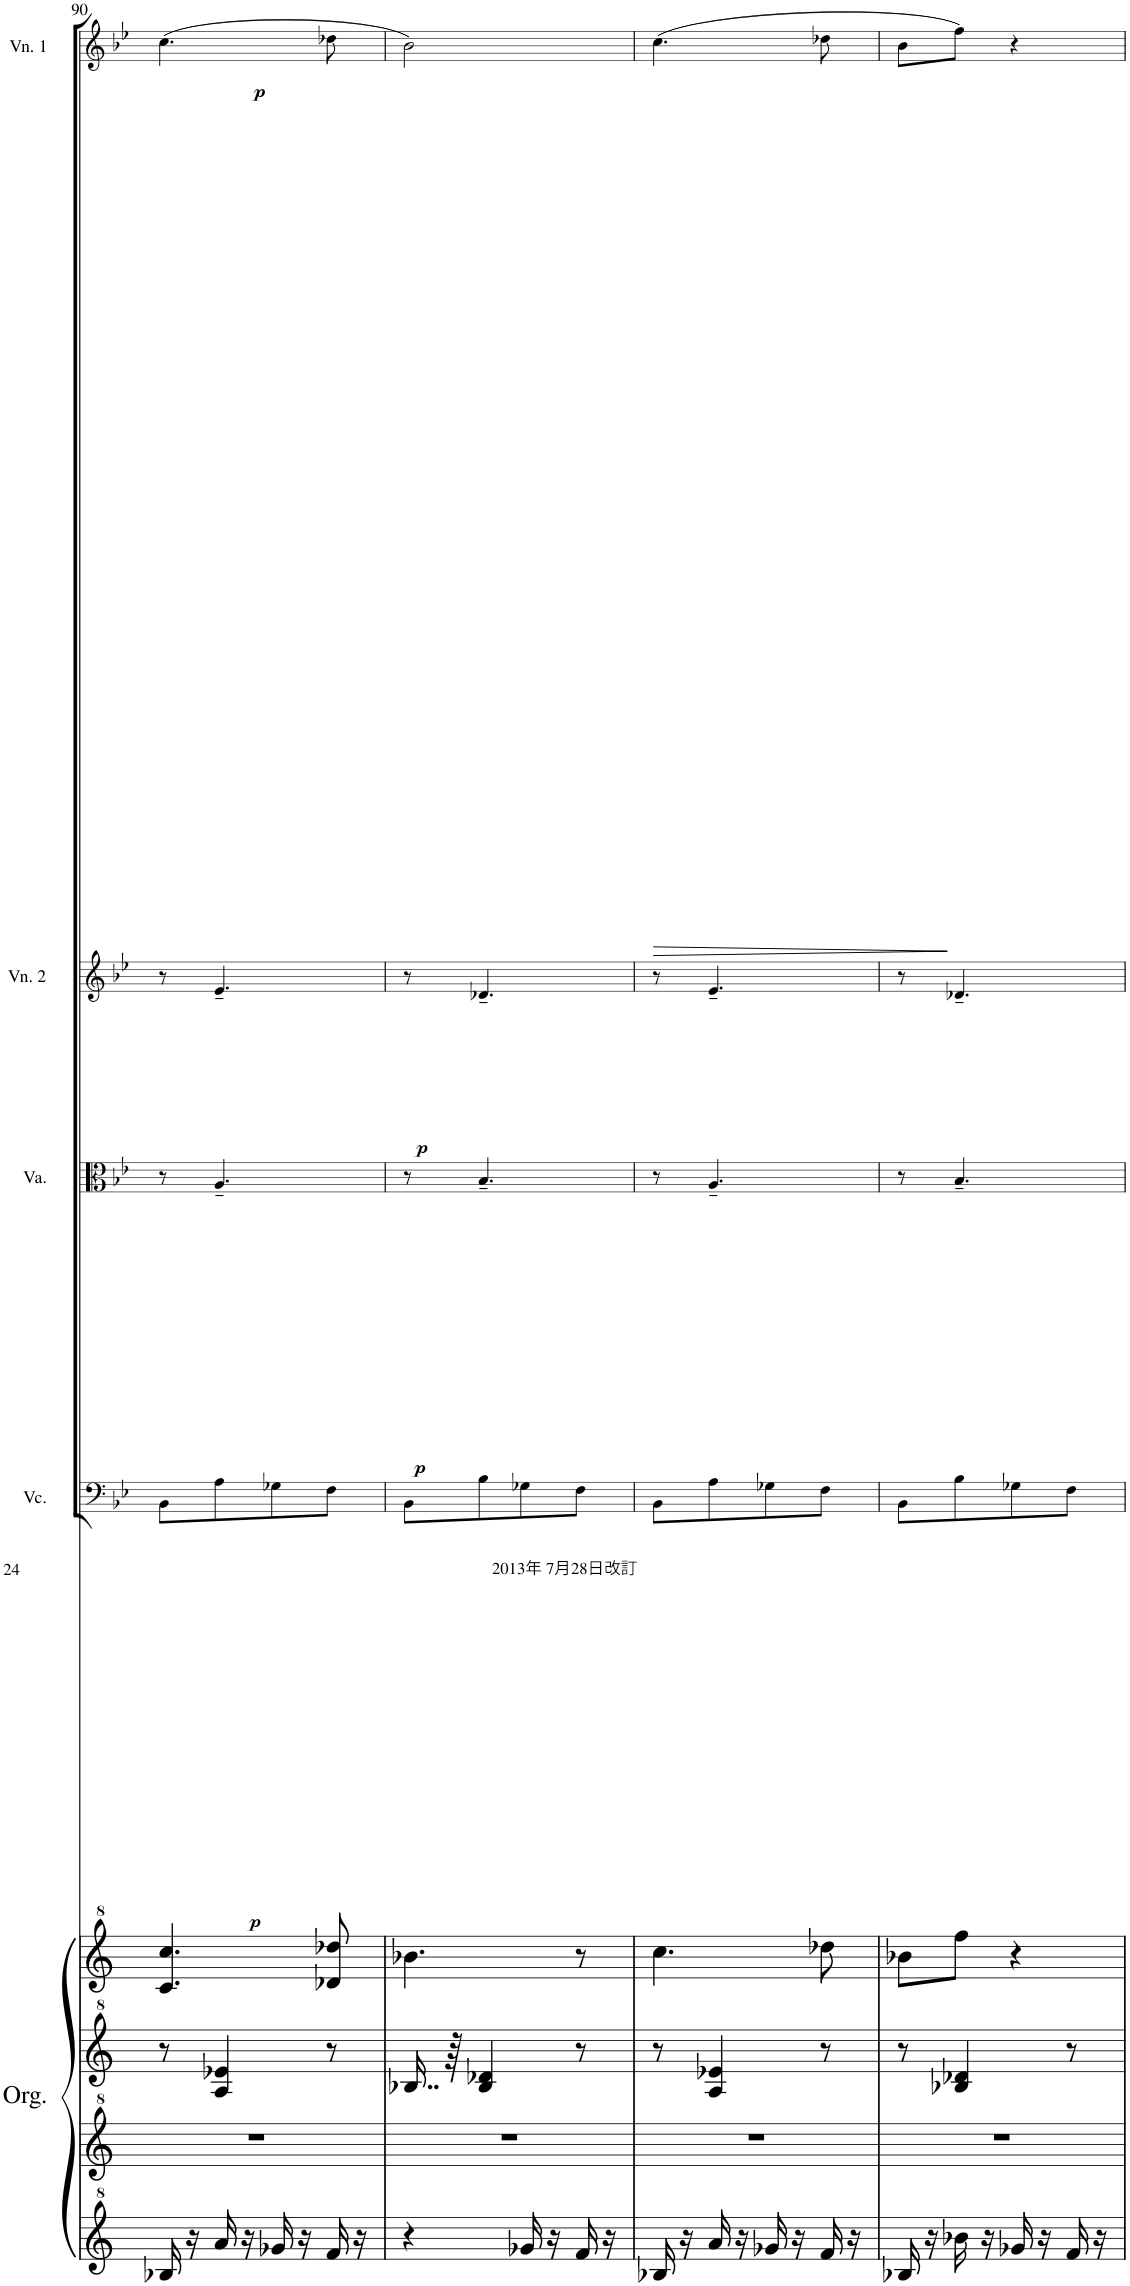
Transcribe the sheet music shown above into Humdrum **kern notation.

**kern	**kern	**kern	**kern	**kern	**dynam	**kern	**dynam	**kern	**dynam	**kern	**dynam
*part5	*part5	*part5	*part5	*part4	*part4	*part3	*part3	*part2	*part2	*part1	*part1
*staff8	*staff7	*staff6	*staff5	*staff4	*staff4	*staff3	*staff3	*staff2	*staff2	*staff1	*staff1
*I"Organetta      with  25 stops	*	*	*	*I"Violoncello	*	*I"Viola	*	*I"Violin 2	*	*I"Violin 1	*
*I'Org.	*	*	*	*I'Vc.	*	*I'Va.	*	*I'Vn. 2	*	*I'Vn. 1	*
!!LO:PB:g=z
*clefG^2	*clefG^2	*clefG^2	*clefG^2	*clefF4	*	*clefC3	*	*clefG2	*	*clefG2	*
*k[]	*k[]	*k[]	*k[]	*k[b-e-]	*	*k[b-e-]	*	*k[b-e-]	*	*k[b-e-]	*
*M2/4	*M2/4	*M2/4	*M2/4	*M2/4	*	*M2/4	*	*M2/4	*	*M2/4	*
=90	=90	=90	=90	=90	=90	=90	=90	=90	=90	=90	=90
!	!	!	!	!	!LO:DY:b	!	!	!	!	!	!LO:DY:b
16b-X/	2r	8r	4.cc/ 4.ccc/	8BB-\L	p	8r	.	8r	.	(4.cc\	p
16r	.	.	.	.	.	.	.	.	.	.	.
!	!	!	!	!	!	!	!LO:DY:b	!	!LO:DY:b	!	!
16aa/	.	4a/ 4ee-X/	.	8A\	.	4.A~/	p	4.e-~/	p	.	.
16r	.	.	.	.	.	.	.	.	.	.	.
16gg-X/	.	.	.	8G-X\	.	.	.	.	.	.	.
16r	.	.	.	.	.	.	.	.	.	.	.
16ff/	.	8r	8dd-X/ 8ddd-X/	8F\J	.	.	.	.	.	8dd-X\	.
16r	.	.	.	.	.	.	.	.	.	.	.
=91	=91	=91	=91	=91	=91	=91	=91	=91	=91	=91	=91
4r	2r	16..b-X/	4.bb-X\	8BB-\L	.	8r	.	8r	.	2b-\)	.
.	.	64r	.	.	.	.	.	.	.	.	.
.	.	4b-/ 4dd-X/	.	8B-\	.	4.B-~/	.	4.d-X~/	.	.	.
16gg-X/	.	.	.	8G-X\	.	.	.	.	.	.	.
16r	.	.	.	.	.	.	.	.	.	.	.
16ff/	.	8r	8r	8F\J	.	.	.	.	.	.	.
16r	.	.	.	.	.	.	.	.	.	.	.
=92	=92	=92	=92	=92	=92	=92	=92	=92	=92	=92	=92
!	!	!	!	!	!	!	!	!	!	!	!LO:HP:b
16b-X/	2r	8r	4.ccc\	8BB-\L	.	8r	.	8r	.	(4.cc\	>
16r	.	.	.	.	.	.	.	.	.	.	.
16aa/	.	4a/ 4ee-X/	.	8A\	.	4.A~/	.	4.e-~/	.	.	.
16r	.	.	.	.	.	.	.	.	.	.	.
16gg-X/	.	.	.	8G-X\	.	.	.	.	.	.	.
16r	.	.	.	.	.	.	.	.	.	.	.
16ff/	.	8r	8ddd-X\	8F\J	.	.	.	.	.	8dd-X\	.
16r	.	.	.	.	.	.	.	.	.	.	.
=93	=93	=93	=93	=93	=93	=93	=93	=93	=93	=93	=93
16b-X/	2r	8r	8bb-X\L	8BB-\L	.	8r	.	8r	.	8b-\L	.
16r	.	.	.	.	.	.	.	.	.	.	.
16bb-X\	.	4b-X/ 4dd-X/	8fff\J	8B-\	.	4.B-~/	.	4.d-X~/	.	8ff\J)	]
16r	.	.	.	.	.	.	.	.	.	.	.
16gg-X/	.	.	4r	8G-X\	.	.	.	.	.	4r	.
16r	.	.	.	.	.	.	.	.	.	.	.
16ff/	.	8r	.	8F\J	.	.	.	.	.	.	.
16r	.	.	.	.	.	.	.	.	.	.	.
=	=	=	=	=	=	=	=	=	=	=	=
*-	*-	*-	*-	*-	*-	*-	*-	*-	*-	*-	*-
